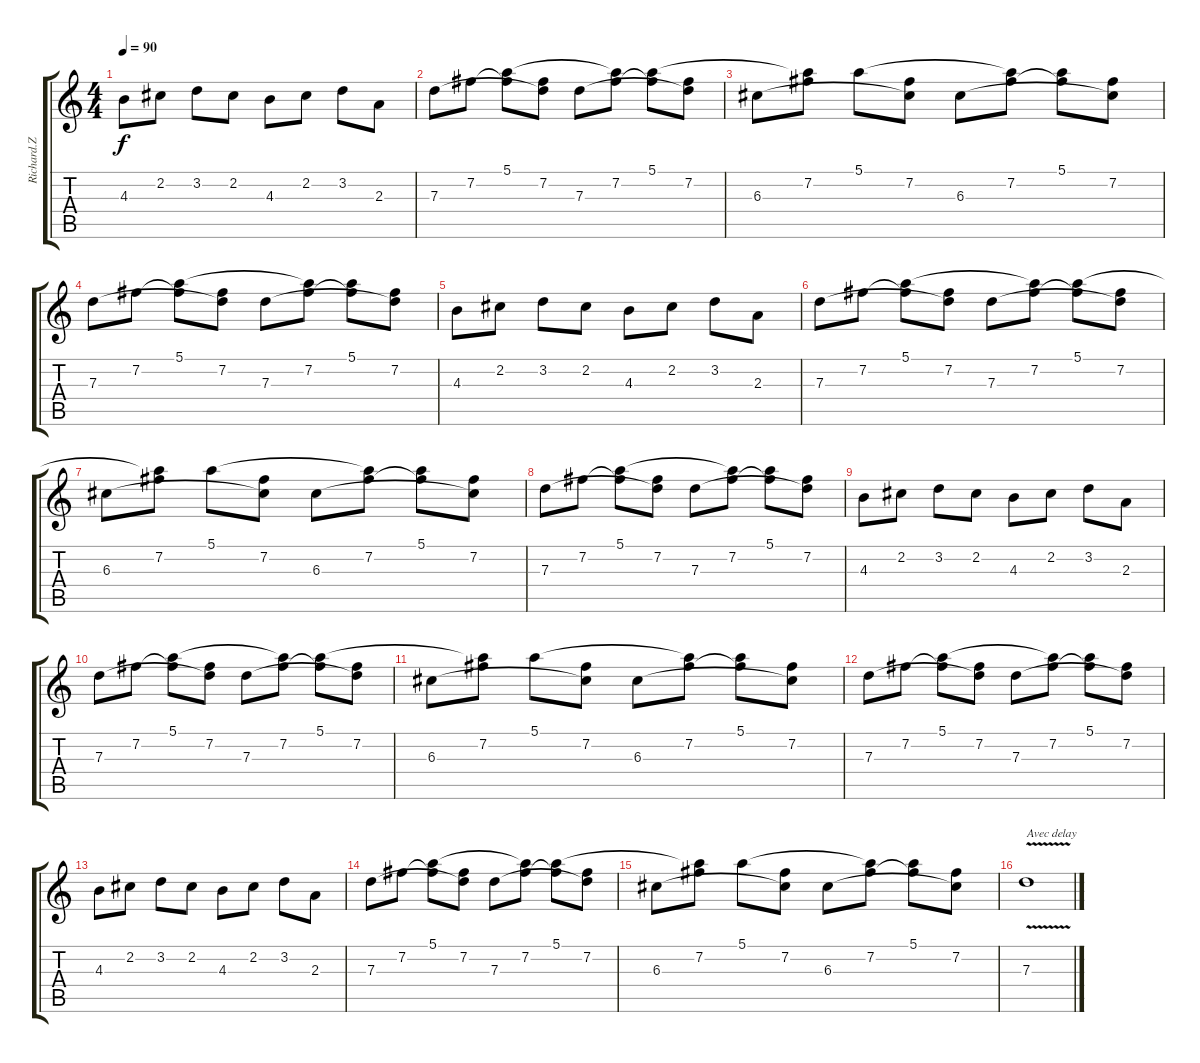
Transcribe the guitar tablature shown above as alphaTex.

\track ("Richard.Z Kruspe" "Richard.Z ") {instrument electricguitarmuted}
\staff {score tabs}
\tuning (E4 B3 G3 D3 A2 E2) {hide}
\ts (4 4)
\tempo 90
\clef g2
\ks c
4.3.8{dy f} 2.2.8 3.2.8 2.2.8 4.3.8 2.2.8 3.2.8 2.3.8 |
7.3.8 7.2.8 (5.1 7.2{t}).8 (7.2 7.3{t}).8 7.3.8 (5.1{t} 7.2).8 (5.1 7.2{t}).8 (7.2 7.3{t}).8 |
6.3.8 (5.1{t} 7.2).8 5.1.8 (7.2 6.3{t}).8 6.3.8 (5.1{t} 7.2).8 (5.1 7.2{t}).8 (7.2 6.3{t}).8 |
7.3.8 7.2.8 (5.1 7.2{t}).8 (7.2 7.3{t}).8 7.3.8 (5.1{t} 7.2).8 (5.1 7.2{t}).8 (7.2 7.3{t}).8 |
4.3.8 2.2.8 3.2.8 2.2.8 4.3.8 2.2.8 3.2.8 2.3.8 |
7.3.8 7.2.8 (5.1 7.2{t}).8 (7.2 7.3{t}).8 7.3.8 (5.1{t} 7.2).8 (5.1 7.2{t}).8 (7.2 7.3{t}).8 |
6.3.8 (5.1{t} 7.2).8 5.1.8 (7.2 6.3{t}).8 6.3.8 (5.1{t} 7.2).8 (5.1 7.2{t}).8 (7.2 6.3{t}).8 |
7.3.8 7.2.8 (5.1 7.2{t}).8 (7.2 7.3{t}).8 7.3.8 (5.1{t} 7.2).8 (5.1 7.2{t}).8 (7.2 7.3{t}).8 |
4.3.8 2.2.8 3.2.8 2.2.8 4.3.8 2.2.8 3.2.8 2.3.8 |
7.3.8 7.2.8 (5.1 7.2{t}).8 (7.2 7.3{t}).8 7.3.8 (5.1{t} 7.2).8 (5.1 7.2{t}).8 (7.2 7.3{t}).8 |
6.3.8 (5.1{t} 7.2).8 5.1.8 (7.2 6.3{t}).8 6.3.8 (5.1{t} 7.2).8 (5.1 7.2{t}).8 (7.2 6.3{t}).8 |
7.3.8 7.2.8 (5.1 7.2{t}).8 (7.2 7.3{t}).8 7.3.8 (5.1{t} 7.2).8 (5.1 7.2{t}).8 (7.2 7.3{t}).8 |
4.3.8 2.2.8 3.2.8 2.2.8 4.3.8 2.2.8 3.2.8 2.3.8 |
7.3.8 7.2.8 (5.1 7.2{t}).8 (7.2 7.3{t}).8 7.3.8 (5.1{t} 7.2).8 (5.1 7.2{t}).8 (7.2 7.3{t}).8 |
6.3.8 (5.1{t} 7.2).8 5.1.8 (7.2 6.3{t}).8 6.3.8 (5.1{t} 7.2).8 (5.1 7.2{t}).8 (7.2 6.3{t}).8 |
7.3{v}.1{txt "Avec delay"}
